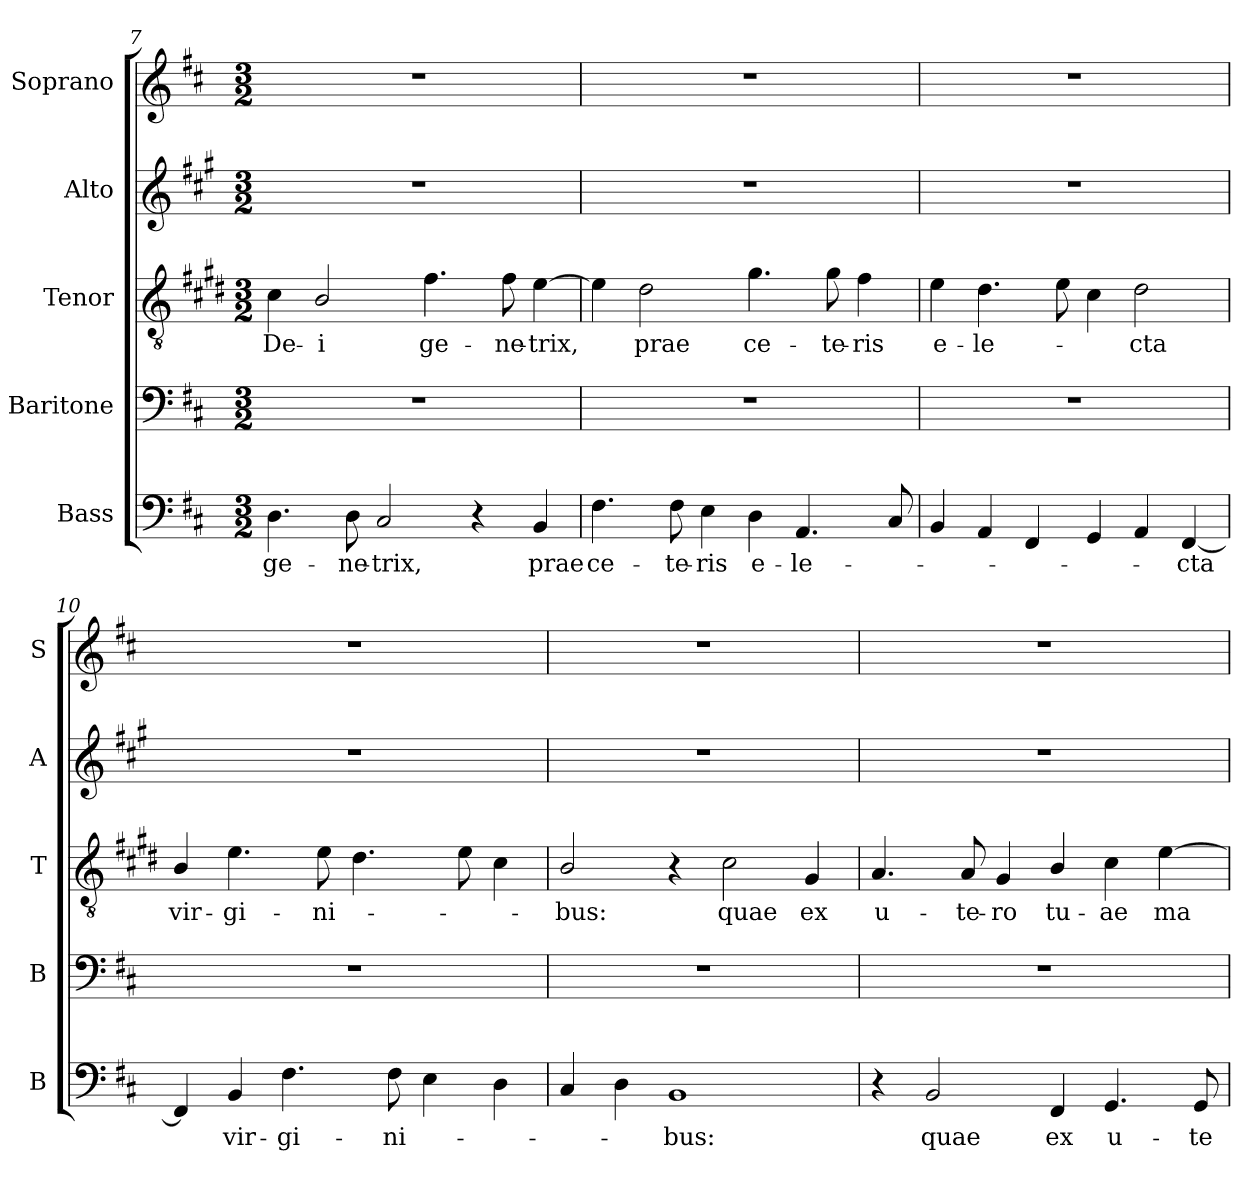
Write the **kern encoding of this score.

**kern	**text	**kern	**kern	**text	**kern	**kern
*part5	*part5	*part4	*part3	*part3	*part2	*part1
*staff5	*staff5	*staff4	*staff3	*staff3	*staff2	*staff1
*I"Bass	*	*I"Baritone	*I"Tenor	*	*I"Alto	*I"Soprano
*I'B	*	*I'B	*I'T	*	*I'A	*I'S
*clefF4	*	*clefF4	*clefGv2	*	*clefG2	*clefG2
*	*	*	*ITrd1c2	*	*ITrd4c7	*
*k[f#c#]	*	*k[f#c#]	*k[f#c#]	*	*k[f#c#]	*k[f#c#]
*D:	*	*D:	*D:	*	*D:	*D:
*M3/2	*	*M3/2	*M3/2	*	*M3/2	*M3/2
=7	=7	=7	=7	=7	=7	=7
!	!LO:LY:b	!	!	!	!	!
!	!	!	!	!LO:LY:b	!	!
4.D\	ge-	1.r	4B\	De-	1.r	1.r
!	!	!	!	!LO:LY:b	!	!
.	.	.	2A/	-i	.	.
!	!LO:LY:b	!	!	!	!	!
8D\	-ne-	.	.	.	.	.
!	!LO:LY:b	!	!	!	!	!
2C#/	-trix,	.	.	.	.	.
!	!	!	!	!LO:LY:b	!	!
.	.	.	4.e\	ge-	.	.
4r	.	.	.	.	.	.
!	!	!	!	!LO:LY:b	!	!
.	.	.	8e\	-ne-	.	.
!	!LO:LY:b	!	!	!	!	!
!	!	!	!	!LO:LY:b	!	!
4BB/	prae	.	[4d\	-trix,	.	.
=8	=8	=8	=8	=8	=8	=8
!	!LO:LY:b	!	!	!	!	!
4.F#\	ce-	1.r	4d\]	.	1.r	1.r
!	!	!	!	!LO:LY:b	!	!
.	.	.	2c#\	prae	.	.
!	!LO:LY:b	!	!	!	!	!
8F#\	-te-	.	.	.	.	.
!	!LO:LY:b	!	!	!	!	!
4E\	-ris	.	.	.	.	.
!	!LO:LY:b	!	!	!	!	!
!	!	!	!	!LO:LY:b	!	!
4D\	e-	.	4.f#\	ce-	.	.
!	!LO:LY:b	!	!	!	!	!
4.AA/	-le-	.	.	.	.	.
!	!	!	!	!LO:LY:b	!	!
.	.	.	8f#\	-te-	.	.
!	!	!	!	!LO:LY:b	!	!
.	.	.	4e\	-ris	.	.
8C#/	.	.	.	.	.	.
=9	=9	=9	=9	=9	=9	=9
!	!	!	!	!LO:LY:b	!	!
4BB/	.	1.r	4d\	e-	1.r	1.r
!	!	!	!	!LO:LY:b	!	!
4AA/	.	.	4.c#\	-le-	.	.
4FF#/	.	.	.	.	.	.
.	.	.	8d\	.	.	.
4GG/	.	.	4B\	.	.	.
!	!	!	!	!LO:LY:b	!	!
4AA/	.	.	2c#\	-cta	.	.
!	!LO:LY:b	!	!	!	!	!
[4FF#/	-cta	.	.	.	.	.
=10	=10	=10	=10	=10	=10	=10
!	!	!	!	!LO:LY:b	!	!
4FF#/]	.	1.r	4A/	vir-	1.r	1.r
!	!LO:LY:b	!	!	!	!	!
!	!	!	!	!LO:LY:b	!	!
4BB/	vir-	.	4.d\	-gi-	.	.
!	!LO:LY:b	!	!	!	!	!
4.F#\	-gi-	.	.	.	.	.
!	!	!	!	!LO:LY:b	!	!
.	.	.	8d\	-ni-	.	.
.	.	.	4.c#\	.	.	.
!	!LO:LY:b	!	!	!	!	!
8F#\	-ni-	.	.	.	.	.
4E\	.	.	.	.	.	.
.	.	.	8d\	.	.	.
4D\	.	.	4B\	.	.	.
!!LO:LB:g=z
=11	=11	=11	=11	=11	=11	=11
!	!	!	!	!LO:LY:b	!	!
4C#/	.	1.r	2A/	-bus:	1.r	1.r
4D\	.	.	.	.	.	.
!	!LO:LY:b	!	!	!	!	!
1BB	-bus:	.	4r	.	.	.
!	!	!	!	!LO:LY:b	!	!
.	.	.	2B\	quae	.	.
!	!	!	!	!LO:LY:b	!	!
.	.	.	4F#/	ex	.	.
=12	=12	=12	=12	=12	=12	=12
!	!	!	!	!LO:LY:b	!	!
4r	.	1.r	4.G/	u-	1.r	1.r
!	!LO:LY:b	!	!	!	!	!
2BB/	quae	.	.	.	.	.
!	!	!	!	!LO:LY:b	!	!
.	.	.	8G/	-te-	.	.
!	!	!	!	!LO:LY:b	!	!
.	.	.	4F#/	-ro	.	.
!	!LO:LY:b	!	!	!	!	!
!	!	!	!	!LO:LY:b	!	!
4FF#/	ex	.	4A/	tu-	.	.
!	!LO:LY:b	!	!	!	!	!
!	!	!	!	!LO:LY:b	!	!
4.GG/	u-	.	4B\	-ae	.	.
!	!	!	!	!LO:LY:b	!	!
.	.	.	[4d\	ma-	.	.
!	!LO:LY:b	!	!	!	!	!
8GG/	-te-	.	.	.	.	.
=	=	=	=	=	=	=
*-	*-	*-	*-	*-	*-	*-
